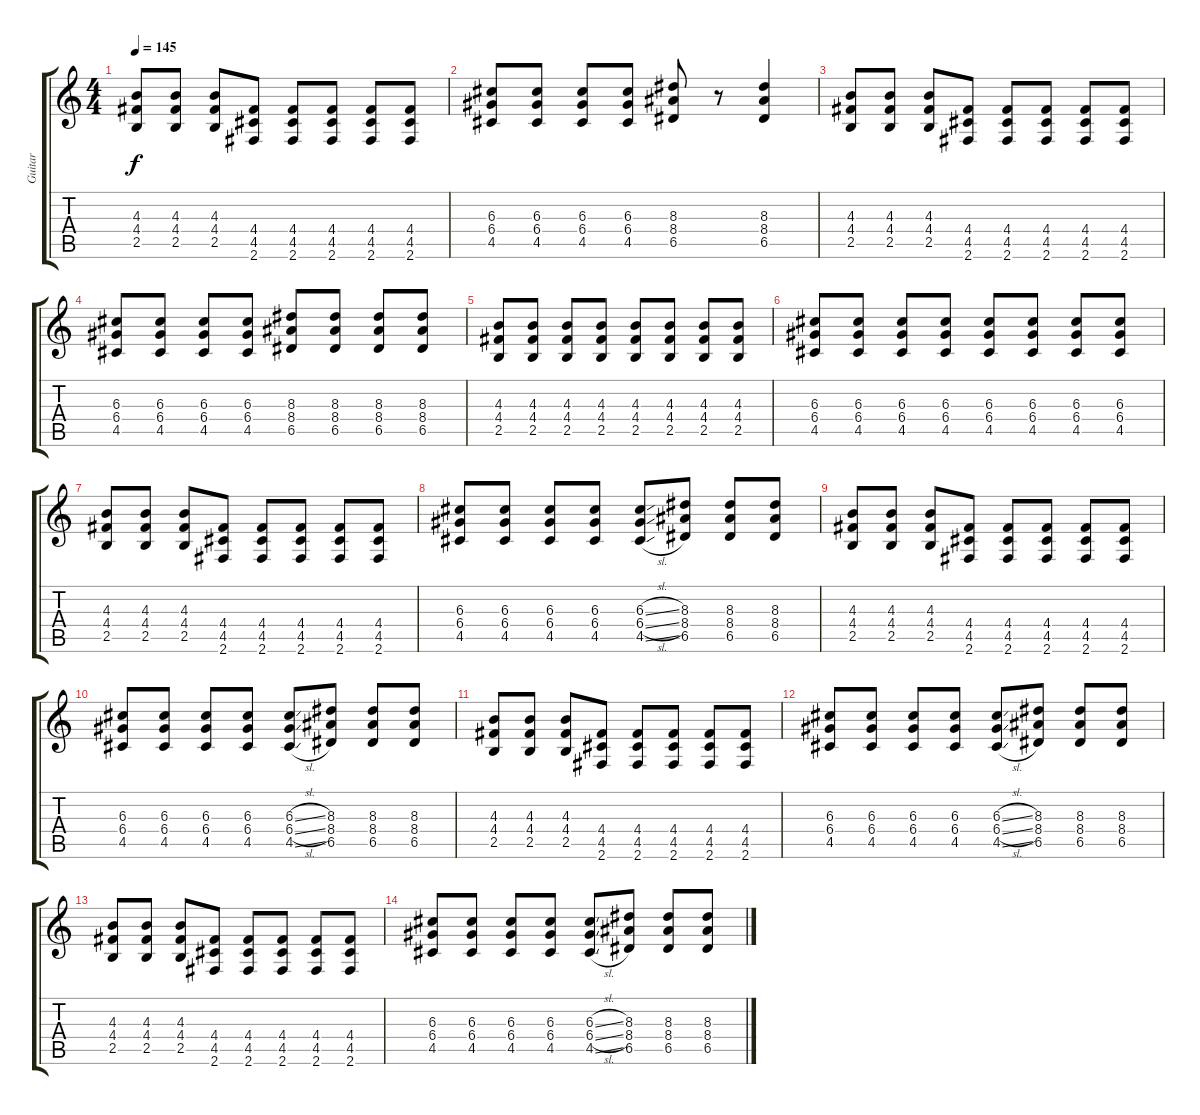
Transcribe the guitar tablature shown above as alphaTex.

\track ("Guitar" "Guitar") {instrument distortionguitar}
\staff {score tabs}
\tuning (E4 B3 G3 D3 A2 E2) {hide}
\ts (4 4)
\tempo 145
\clef g2
\ks c
(4.3 4.4 2.5).8{dy f} (4.3 4.4 2.5).8 (4.3 4.4 2.5).8 (4.4 4.5 2.6).8 (4.4 4.5 2.6).8 (4.4 4.5 2.6).8 (4.4 4.5 2.6).8 (4.4 4.5 2.6).8 |
(6.3 6.4 4.5).8 (6.3 6.4 4.5).8 (6.3 6.4 4.5).8 (6.3 6.4 4.5).8 (8.3 8.4 6.5).8 r.8 (8.3 8.4 6.5).4 |
(4.3 4.4 2.5).8 (4.3 4.4 2.5).8 (4.3 4.4 2.5).8 (4.4 4.5 2.6).8 (4.4 4.5 2.6).8 (4.4 4.5 2.6).8 (4.4 4.5 2.6).8 (4.4 4.5 2.6).8 |
(6.3 6.4 4.5).8 (6.3 6.4 4.5).8 (6.3 6.4 4.5).8 (6.3 6.4 4.5).8 (8.3 8.4 6.5).8 (8.3 8.4 6.5).8 (8.3 8.4 6.5).8 (8.3 8.4 6.5).8 |
(4.3 4.4 2.5).8 (4.3 4.4 2.5).8 (4.3 4.4 2.5).8 (4.3 4.4 2.5).8 (4.3 4.4 2.5).8 (4.3 4.4 2.5).8 (4.3 4.4 2.5).8 (4.3 4.4 2.5).8 |
(6.3 6.4 4.5).8 (6.3 6.4 4.5).8 (6.3 6.4 4.5).8 (6.3 6.4 4.5).8 (6.3 6.4 4.5).8 (6.3 6.4 4.5).8 (6.3 6.4 4.5).8 (6.3 6.4 4.5).8 |
(4.3 4.4 2.5).8 (4.3 4.4 2.5).8 (4.3 4.4 2.5).8 (4.4 4.5 2.6).8 (4.4 4.5 2.6).8 (4.4 4.5 2.6).8 (4.4 4.5 2.6).8 (4.4 4.5 2.6).8 |
(6.3 6.4 4.5).8 (6.3 6.4 4.5).8 (6.3 6.4 4.5).8 (6.3 6.4 4.5).8 (6.3{sl} 6.4{sl} 4.5{sl}).8 (8.3 8.4 6.5).8 (8.3 8.4 6.5).8 (8.3 8.4 6.5).8 |
(4.3 4.4 2.5).8 (4.3 4.4 2.5).8 (4.3 4.4 2.5).8 (4.4 4.5 2.6).8 (4.4 4.5 2.6).8 (4.4 4.5 2.6).8 (4.4 4.5 2.6).8 (4.4 4.5 2.6).8 |
(6.3 6.4 4.5).8 (6.3 6.4 4.5).8 (6.3 6.4 4.5).8 (6.3 6.4 4.5).8 (6.3{sl} 6.4{sl} 4.5{sl}).8 (8.3 8.4 6.5).8 (8.3 8.4 6.5).8 (8.3 8.4 6.5).8 |
(4.3 4.4 2.5).8 (4.3 4.4 2.5).8 (4.3 4.4 2.5).8 (4.4 4.5 2.6).8 (4.4 4.5 2.6).8 (4.4 4.5 2.6).8 (4.4 4.5 2.6).8 (4.4 4.5 2.6).8 |
(6.3 6.4 4.5).8 (6.3 6.4 4.5).8 (6.3 6.4 4.5).8 (6.3 6.4 4.5).8 (6.3{sl} 6.4{sl} 4.5{sl}).8 (8.3 8.4 6.5).8 (8.3 8.4 6.5).8 (8.3 8.4 6.5).8 |
(4.3 4.4 2.5).8 (4.3 4.4 2.5).8 (4.3 4.4 2.5).8 (4.4 4.5 2.6).8 (4.4 4.5 2.6).8 (4.4 4.5 2.6).8 (4.4 4.5 2.6).8 (4.4 4.5 2.6).8 |
(6.3 6.4 4.5).8 (6.3 6.4 4.5).8 (6.3 6.4 4.5).8 (6.3 6.4 4.5).8 (6.3{sl} 6.4{sl} 4.5{sl}).8 (8.3 8.4 6.5).8 (8.3 8.4 6.5).8 (8.3 8.4 6.5).8
